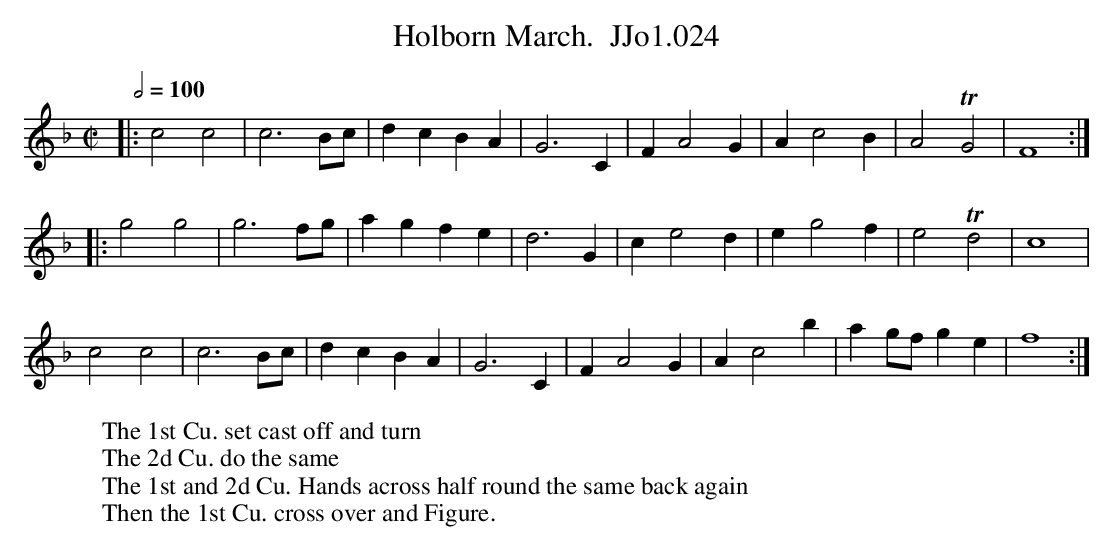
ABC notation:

X:1
T:Holborn March.  JJo1.024
M:C|
Q:1/2=100
L:1/8
K:F
|:c4 c4 | c6 Bc | d2c2 B2A2 | G6 C2 |\
F2 A4 G2 | A2 c4 B2 | A4 TG4 | F8 :|
|: g4 g4 | g6 fg | a2g2 f2e2 | d6 G2 |\
c2 e4 d2 | e2 g4 f2 | e4 Td4 | c8 |
c4 c4 | c6 Bc | d2c2 B2A2 | G6 C2 |\
F2 A4 G2 | A2 c4 b2 | a2gf g2e2 | f8 :|
W:The 1st Cu. set cast off and turn
W:The 2d Cu. do the same
W:The 1st and 2d Cu. Hands across half round the same back again
W:Then the 1st Cu. cross over and Figure.
